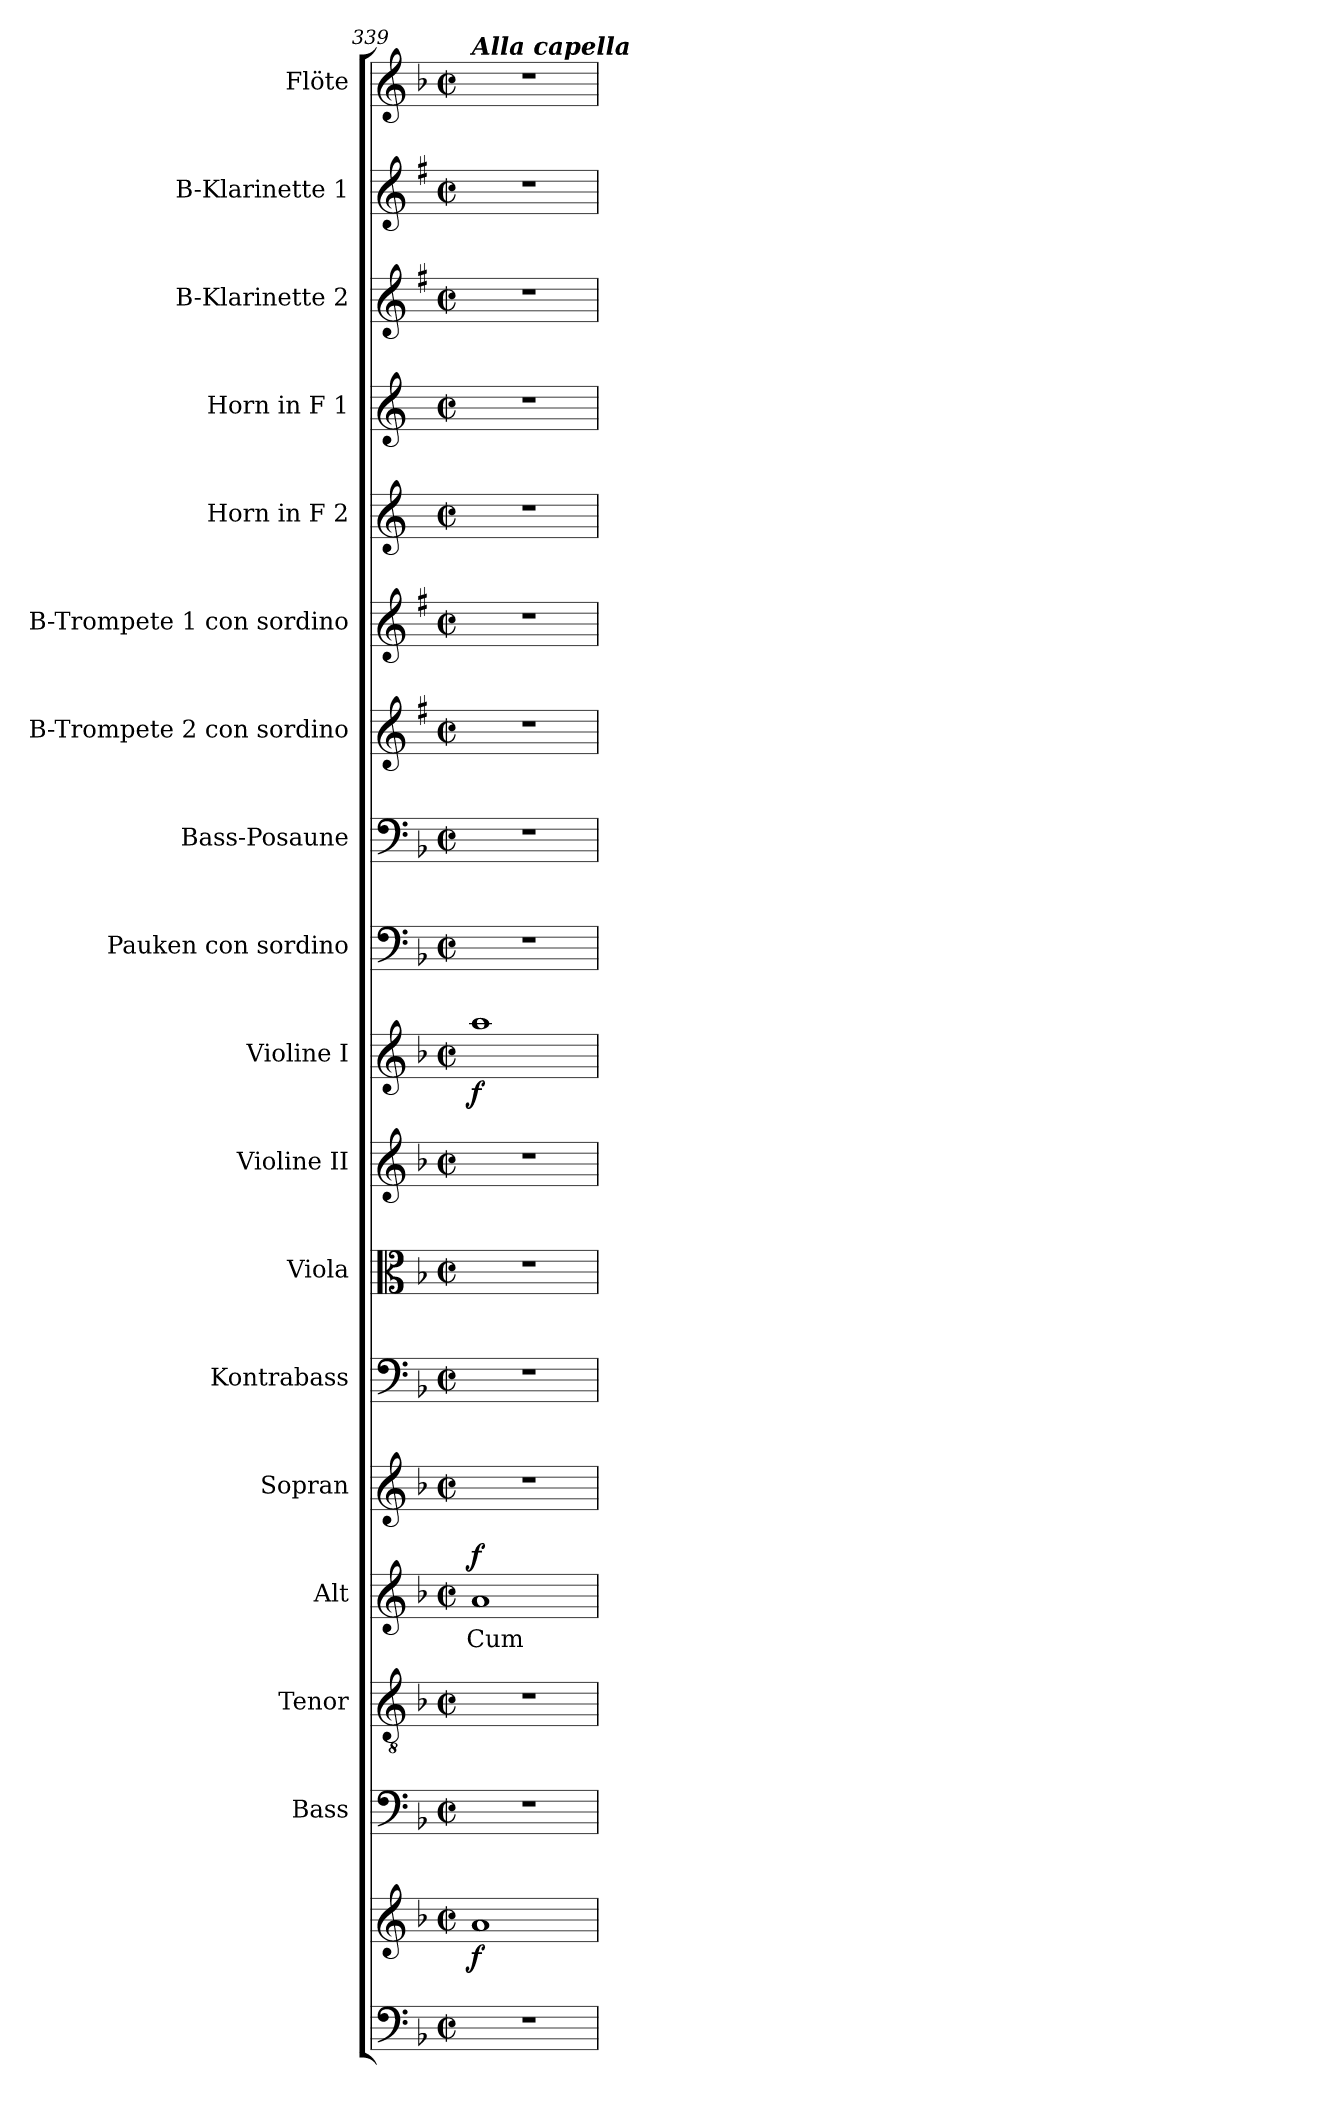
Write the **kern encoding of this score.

**kern	**kern	**dynam	**kern	**kern	**kern	**text	**dynam	**kern	**kern	**kern	**kern	**kern	**dynam	**kern	**kern	**kern	**kern	**kern	**kern	**kern	**kern	**kern
*part18	*part18	*part18	*part17	*part16	*part15	*part15	*part15	*part14	*part13	*part12	*part11	*part10	*part10	*part9	*part8	*part7	*part6	*part5	*part4	*part3	*part2	*part1
*staff19	*staff18	*staff18/19	*staff17	*staff16	*staff15	*staff15	*staff15	*staff14	*staff13	*staff12	*staff11	*staff10	*staff10	*staff9	*staff8	*staff7	*staff6	*staff5	*staff4	*staff3	*staff2	*staff1
*	*	*	*I"Bass	*I"Tenor	*I"Alt	*	*	*I"Sopran	*I"Kontrabass	*I"Viola	*I"Violine II	*I"Violine I	*	*I"Pauken con sordino	*I"Bass-Posaune	*I"B-Trompete 2 con sordino	*I"B-Trompete 1 con sordino	*I"Horn in F 2	*I"Horn in F 1	*I"B-Klarinette 2	*I"B-Klarinette 1	*I"Flöte
*	*	*	*I'B.	*I'T.	*I'A.	*	*	*I'S.	*I'Kb.	*I'Vla.	*I'Vl. II	*I'Vl. I	*	*I'Pk.	*I'B. Pos.	*I'B Trp. 2	*I'B Trp. 1	*	*	*I'B Kl. 2	*I'B Kl. 1	*I'Fl.
!!LO:PB:g=z
*clefF4	*clefG2	*	*clefF4	*clefGv2	*clefG2	*	*	*clefG2	*clefF4	*clefC3	*clefG2	*clefG2	*	*clefF4	*clefF4	*clefG2	*clefG2	*clefG2	*clefG2	*clefG2	*clefG2	*clefG2
*	*	*	*	*	*	*	*	*	*ITrd7c12	*	*	*	*	*	*	*ITrd1c2	*ITrd1c2	*ITrd4c7	*ITrd4c7	*ITrd1c2	*ITrd1c2	*
*k[b-]	*k[b-]	*	*k[b-]	*k[b-]	*k[b-]	*	*	*k[b-]	*k[b-]	*k[b-]	*k[b-]	*k[b-]	*	*k[b-]	*k[b-]	*k[b-]	*k[b-]	*k[b-]	*k[b-]	*k[b-]	*k[b-]	*k[b-]
*F:	*F:	*	*F:	*F:	*F:	*	*	*F:	*F:	*F:	*F:	*F:	*	*F:	*F:	*F:	*F:	*F:	*F:	*F:	*F:	*F:
*M2/2	*M2/2	*	*M2/2	*M2/2	*M2/2	*	*	*M2/2	*M2/2	*M2/2	*M2/2	*M2/2	*	*M2/2	*M2/2	*M2/2	*M2/2	*M2/2	*M2/2	*M2/2	*M2/2	*M2/2
*met(c|)	*met(c|)	*	*met(c|)	*met(c|)	*met(c|)	*	*	*met(c|)	*met(c|)	*met(c|)	*met(c|)	*met(c|)	*	*met(c|)	*met(c|)	*met(c|)	*met(c|)	*met(c|)	*met(c|)	*met(c|)	*met(c|)	*met(c|)
=339	=339	=339	=339	=339	=339	=339	=339	=339	=339	=339	=339	=339	=339	=339	=339	=339	=339	=339	=339	=339	=339	=339
!	!	!	!	!	!	!	!	!	!	!	!	!	!	!	!	!	!	!	!	!	!	!LO:TX:a:Bi:t=Alla capella
!	!	!LO:DY:b	!	!	!	!LO:LY:b	!LO:DY:a	!	!	!	!	!	!LO:DY:b	!	!	!	!	!	!	!	!	!
1r	1a	f	1r	1r	1a	Cum	f	1r	1r	1r	1r	1aa	f	1r	1r	1r	1r	1r	1r	1r	1r	1r
=	=	=	=	=	=	=	=	=	=	=	=	=	=	=	=	=	=	=	=	=	=	=
*-	*-	*-	*-	*-	*-	*-	*-	*-	*-	*-	*-	*-	*-	*-	*-	*-	*-	*-	*-	*-	*-	*-
